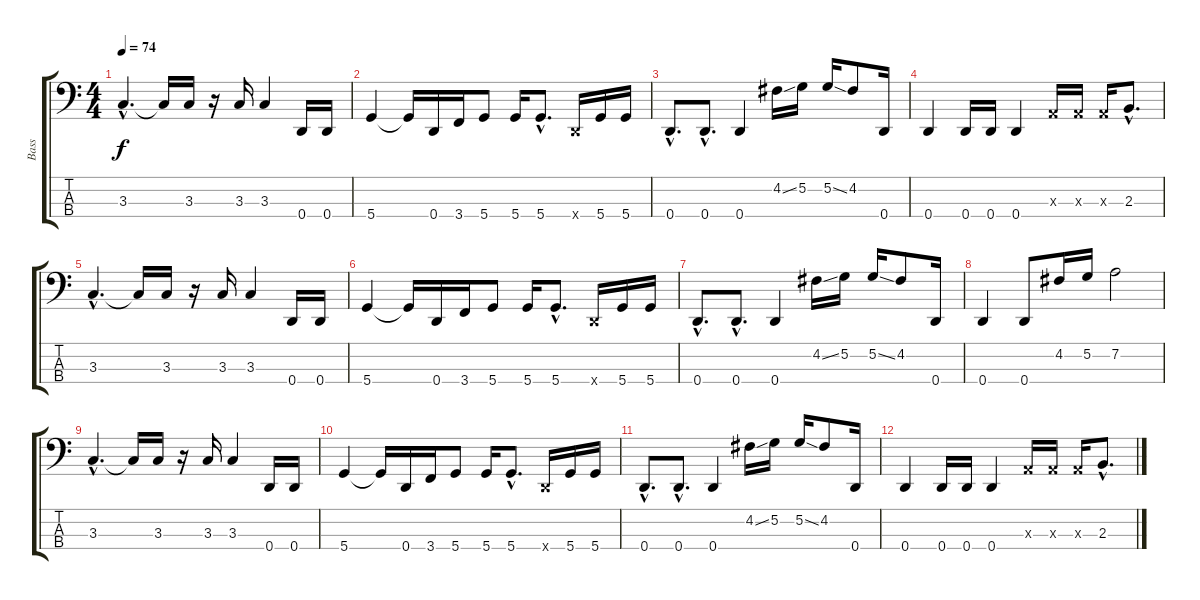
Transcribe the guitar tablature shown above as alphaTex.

\track ("Bass" "Bass") {instrument electricbassfinger}
\staff {score tabs}
\tuning (G2 D2 A1 D1) {hide}
\ts (4 4)
\tempo 74
\clef f4
\ks c
3.3{hac}.4{d dy f} 3.3{t}.16 3.3.16 r.16 3.3.16 3.3.4 0.4.16 0.4.16 |
5.4.4 5.4{t}.16 0.4.16 3.4.16 5.4.8 5.4.16 5.4{hac}.8{d} 0.4{x}.16 5.4.16 5.4.16 |
0.4{hac}.8{d} 0.4{hac}.8{d} 0.4.4 4.2{ss}.16 5.2.16 5.2{ss}.16 4.2.8 0.4.16 |
0.4.4 0.4.16 0.4.16 0.4.4 0.3{x}.16 0.3{x}.16 0.3{x}.16 2.3{hac}.8{d} |
3.3{hac}.4{d} 3.3{t}.16 3.3.16 r.16 3.3.16 3.3.4 0.4.16 0.4.16 |
5.4.4 5.4{t}.16 0.4.16 3.4.16 5.4.8 5.4.16 5.4{hac}.8{d} 0.4{x}.16 5.4.16 5.4.16 |
0.4{hac}.8{d volume 10} 0.4{hac}.8{d} 0.4.4{volume 7} 4.2{ss}.16 5.2.16 5.2{ss}.16 4.2.8 0.4.16 |
0.4.4{volume 5} 0.4.8 4.2.16{volume 4} 5.2.16 7.2.2 |
3.3{hac}.4{d volume 3} 3.3{t}.16 3.3.16 r.16{volume 2} 3.3.16 3.3.4 0.4.16 0.4.16 |
5.4.4{volume 1} 5.4{t}.16 0.4.16 3.4.16 5.4.8{volume 0} 5.4.16 5.4{hac}.8{d} 0.4{x}.16 5.4.16 5.4.16 |
0.4{hac}.8{d} 0.4{hac}.8{d} 0.4.4 4.2{ss}.16 5.2.16 5.2{ss}.16 4.2.8 0.4.16 |
0.4.4 0.4.16 0.4.16 0.4.4 0.3{x}.16 0.3{x}.16 0.3{x}.16 2.3{hac}.8{d}
